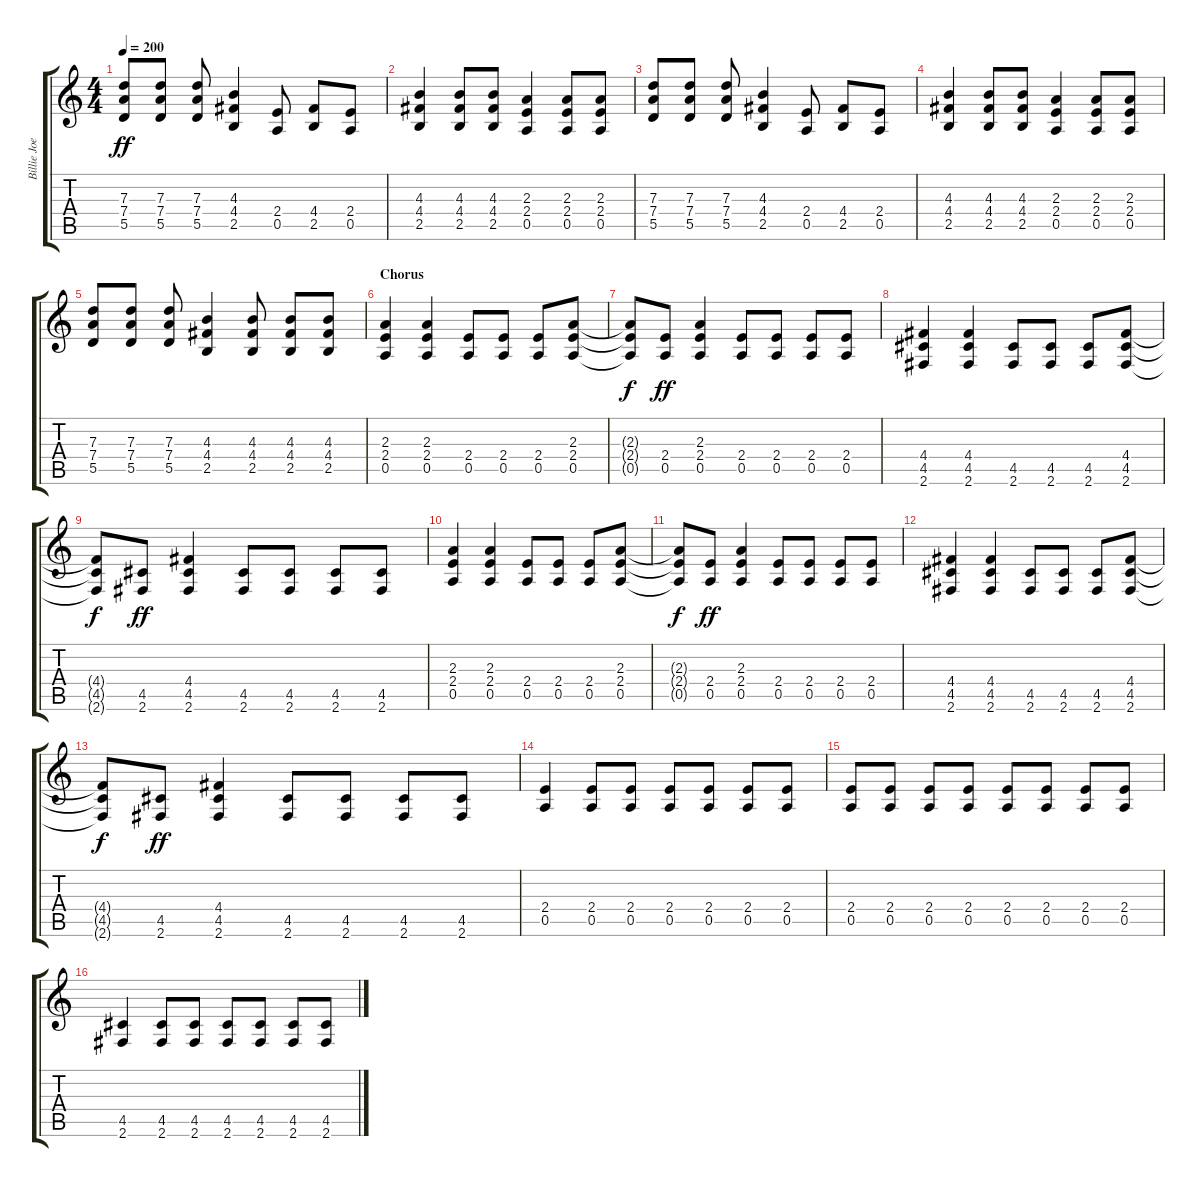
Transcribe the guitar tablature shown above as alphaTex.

\track ("Billie Joe Armstrong (Guitar 1)" "Billie Joe") {instrument distortionguitar}
\staff {score tabs}
\tuning (E4 B3 G3 D3 A2 E2) {hide}
\ts (4 4)
\tempo 200
\clef g2
\ks c
(7.3 7.4 5.5).8{dy ff} (7.3 7.4 5.5).8 (7.3 7.4 5.5).8 (4.3 4.4 2.5).4 (2.4 0.5).8 (4.4 2.5).8 (2.4 0.5).8 |
(4.3 4.4 2.5).4 (4.3 4.4 2.5).8 (4.3 4.4 2.5).8 (2.3 2.4 0.5).4 (2.3 2.4 0.5).8 (2.3 2.4 0.5).8 |
(7.3 7.4 5.5).8 (7.3 7.4 5.5).8 (7.3 7.4 5.5).8 (4.3 4.4 2.5).4 (2.4 0.5).8 (4.4 2.5).8 (2.4 0.5).8 |
(4.3 4.4 2.5).4 (4.3 4.4 2.5).8 (4.3 4.4 2.5).8 (2.3 2.4 0.5).4 (2.3 2.4 0.5).8 (2.3 2.4 0.5).8 |
(7.3 7.4 5.5).8 (7.3 7.4 5.5).8 (7.3 7.4 5.5).8 (4.3 4.4 2.5).4 (4.3 4.4 2.5).8 (4.3 4.4 2.5).8 (4.3 4.4 2.5).8 |
\section ("" "Chorus")
(2.3 2.4 0.5).4 (2.3 2.4 0.5).4 (2.4 0.5).8 (2.4 0.5).8 (2.4 0.5).8 (2.3 2.4 0.5).8 |
(2.3{t} 2.4{t} 0.5{t}).8{dy f} (2.4 0.5).8{dy ff} (2.3 2.4 0.5).4 (2.4 0.5).8 (2.4 0.5).8 (2.4 0.5).8 (2.4 0.5).8 |
(4.4 4.5 2.6).4 (4.4 4.5 2.6).4 (4.5 2.6).8 (4.5 2.6).8 (4.5 2.6).8 (4.4 4.5 2.6).8 |
(4.4{t} 4.5{t} 2.6{t}).8{dy f} (4.5 2.6).8{dy ff} (4.4 4.5 2.6).4 (4.5 2.6).8 (4.5 2.6).8 (4.5 2.6).8 (4.5 2.6).8 |
(2.3 2.4 0.5).4 (2.3 2.4 0.5).4 (2.4 0.5).8 (2.4 0.5).8 (2.4 0.5).8 (2.3 2.4 0.5).8 |
(2.3{t} 2.4{t} 0.5{t}).8{dy f} (2.4 0.5).8{dy ff} (2.3 2.4 0.5).4 (2.4 0.5).8 (2.4 0.5).8 (2.4 0.5).8 (2.4 0.5).8 |
(4.4 4.5 2.6).4 (4.4 4.5 2.6).4 (4.5 2.6).8 (4.5 2.6).8 (4.5 2.6).8 (4.4 4.5 2.6).8 |
(4.4{t} 4.5{t} 2.6{t}).8{dy f} (4.5 2.6).8{dy ff} (4.4 4.5 2.6).4 (4.5 2.6).8 (4.5 2.6).8 (4.5 2.6).8 (4.5 2.6).8 |
(2.4 0.5).4 (2.4 0.5).8 (2.4 0.5).8 (2.4 0.5).8 (2.4 0.5).8 (2.4 0.5).8 (2.4 0.5).8 |
(2.4 0.5).8 (2.4 0.5).8 (2.4 0.5).8 (2.4 0.5).8 (2.4 0.5).8 (2.4 0.5).8 (2.4 0.5).8 (2.4 0.5).8 |
(4.5 2.6).4 (4.5 2.6).8 (4.5 2.6).8 (4.5 2.6).8 (4.5 2.6).8 (4.5 2.6).8 (4.5 2.6).8
